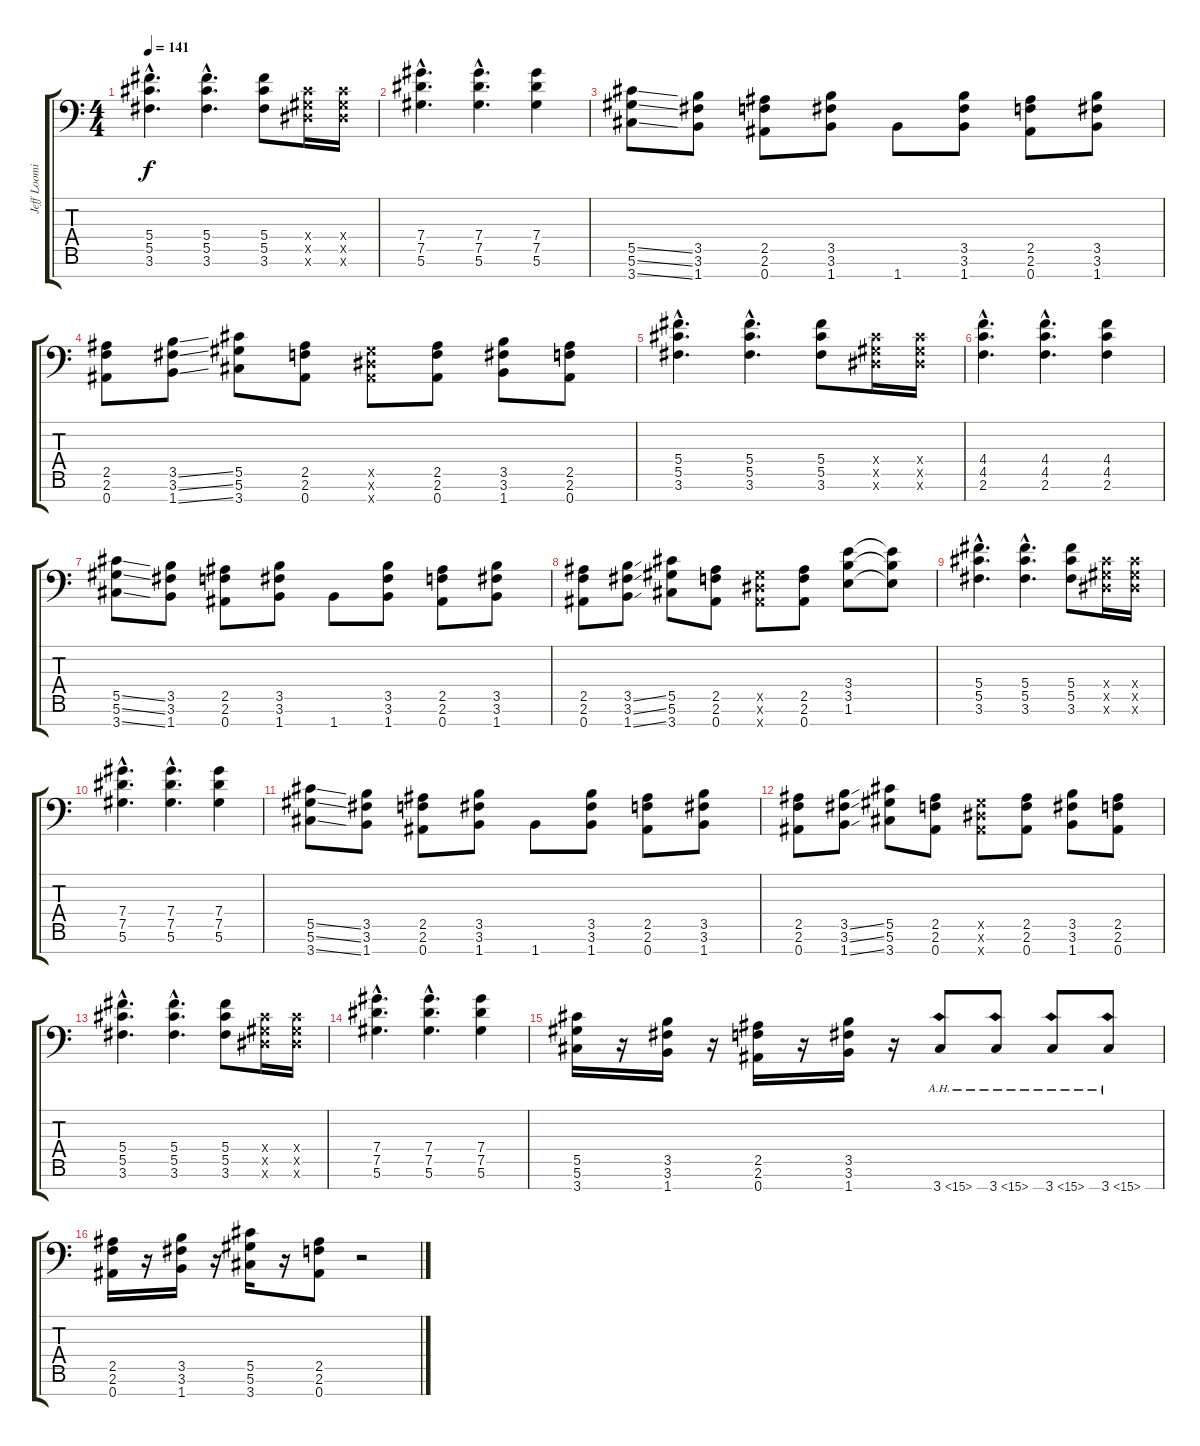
\track ("Jeff Loomis Rhythm" "Jeff Loomi") {instrument distortionguitar}
\staff {score tabs}
\tuning (Eb4 Bb3 Gb3 Db3 Ab2 Eb2 Bb1) {hide}
\ts (4 4)
\tempo 141
\clef f4
\ks c
(5.4{hac} 5.5{hac} 3.6{hac}).4{d dy f} (5.4{hac} 5.5{hac} 3.6{hac}).4{d} (5.4 5.5 3.6).8 (0.4{x} 0.5{x} 0.6{x}).16 (0.4{x} 0.5{x} 0.6{x}).16 |
(7.4{hac} 7.5{hac} 5.6{hac}).4{d} (7.4{hac} 7.5{hac} 5.6{hac}).4{d} (7.4 7.5 5.6).4 |
(5.5{ss} 5.6{ss} 3.7{ss}).8 (3.5 3.6 1.7).8 (2.5 2.6 0.7).8 (3.5 3.6 1.7).8 1.7.8 (3.5 3.6 1.7).8 (2.5 2.6 0.7).8 (3.5 3.6 1.7).8 |
(2.5 2.6 0.7).8 (3.5{ss} 3.6{ss} 1.7{ss}).8 (5.5 5.6 3.7).8 (2.5 2.6 0.7).8 (0.5{x} 0.6{x} 0.7{x}).8 (2.5 2.6 0.7).8 (3.5 3.6 1.7).8 (2.5 2.6 0.7).8 |
(5.4{hac} 5.5{hac} 3.6{hac}).4{d} (5.4{hac} 5.5{hac} 3.6{hac}).4{d} (5.4 5.5 3.6).8 (0.4{x} 0.5{x} 0.6{x}).16 (0.4{x} 0.5{x} 0.6{x}).16 |
(4.4{hac} 4.5{hac} 2.6{hac}).4{d} (4.4{hac} 4.5{hac} 2.6{hac}).4{d} (4.4 4.5 2.6).4 |
(5.5{ss} 5.6{ss} 3.7{ss}).8 (3.5 3.6 1.7).8 (2.5 2.6 0.7).8 (3.5 3.6 1.7).8 1.7.8 (3.5 3.6 1.7).8 (2.5 2.6 0.7).8 (3.5 3.6 1.7).8 |
(2.5 2.6 0.7).8 (3.5{ss} 3.6{ss} 1.7{ss}).8 (5.5 5.6 3.7).8 (2.5 2.6 0.7).8 (0.5{x} 0.6{x} 0.7{x}).8 (2.5 2.6 0.7).8 (3.4 3.5 1.6).8 (3.4{t} 3.5{t} 1.6{t}).8 |
(5.4{hac} 5.5{hac} 3.6{hac}).4{d} (5.4{hac} 5.5{hac} 3.6{hac}).4{d} (5.4 5.5 3.6).8 (0.4{x} 0.5{x} 0.6{x}).16 (0.4{x} 0.5{x} 0.6{x}).16 |
(7.4{hac} 7.5{hac} 5.6{hac}).4{d} (7.4{hac} 7.5{hac} 5.6{hac}).4{d} (7.4 7.5 5.6).4 |
(5.5{ss} 5.6{ss} 3.7{ss}).8 (3.5 3.6 1.7).8 (2.5 2.6 0.7).8 (3.5 3.6 1.7).8 1.7.8 (3.5 3.6 1.7).8 (2.5 2.6 0.7).8 (3.5 3.6 1.7).8 |
(2.5 2.6 0.7).8 (3.5{ss} 3.6{ss} 1.7{ss}).8 (5.5 5.6 3.7).8 (2.5 2.6 0.7).8 (0.5{x} 0.6{x} 0.7{x}).8 (2.5 2.6 0.7).8 (3.5 3.6 1.7).8 (2.5 2.6 0.7).8 |
(5.4{hac} 5.5{hac} 3.6{hac}).4{d} (5.4{hac} 5.5{hac} 3.6{hac}).4{d} (5.4 5.5 3.6).8 (0.4{x} 0.5{x} 0.6{x}).16 (0.4{x} 0.5{x} 0.6{x}).16 |
(7.4{hac} 7.5{hac} 5.6{hac}).4{d} (7.4{hac} 7.5{hac} 5.6{hac}).4{d} (7.4 7.5 5.6).4 |
(5.5 5.6 3.7).16 r.16 (3.5 3.6 1.7).16 r.16 (2.5 2.6 0.7).16 r.16 (3.5 3.6 1.7).16 r.16 3.7{ah 12}.8 3.7{ah 12}.8 3.7{ah 12}.8 3.7{ah 12}.8 |
(2.5 2.6 0.7).16 r.16 (3.5 3.6 1.7).16 r.16 (5.5 5.6 3.7).16 r.16 (2.5 2.6 0.7).8 r.2
